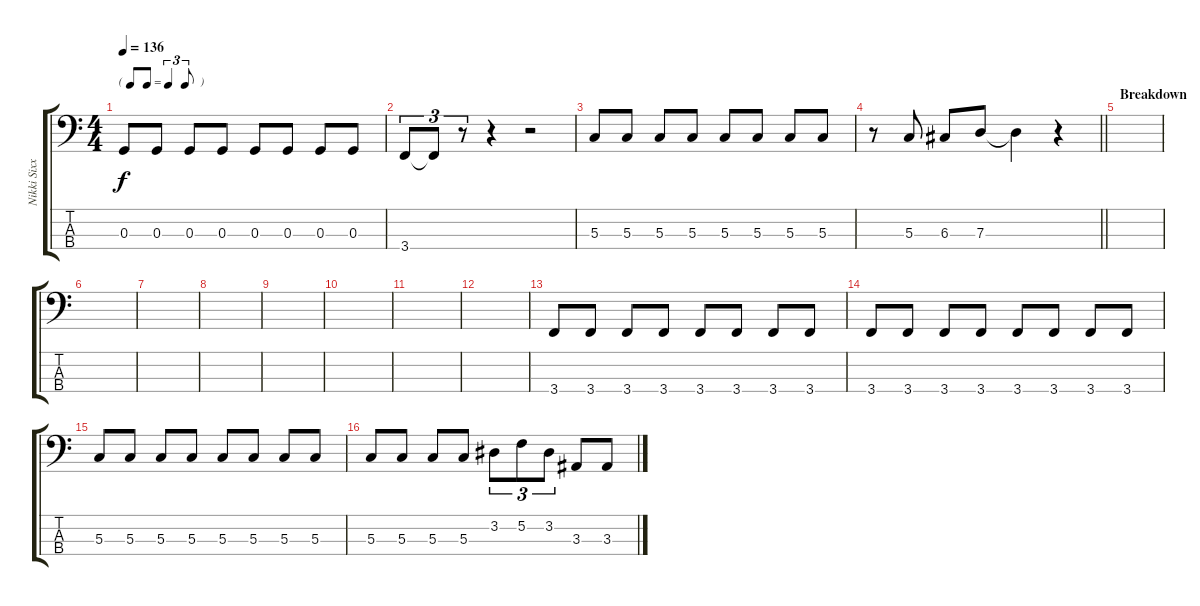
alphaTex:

\track ("Nikki Sixx" "Nikki Sixx") {instrument electricbassfinger}
\staff {score tabs}
\tuning (F2 C2 G1 D1) {hide}
\ts (4 4)
\tf triplet8th
\tempo 136
\clef f4
\ks c
0.3.8{dy f} 0.3.8 0.3.8 0.3.8 0.3.8 0.3.8 0.3.8 0.3.8 |
3.4.8{tu (3 2)} 3.4{t}.8{tu (3 2)} r.8{tu (3 2)} r.4 r.2 |
5.3.8 5.3.8 5.3.8 5.3.8 5.3.8 5.3.8 5.3.8 5.3.8 |
\barLineRight lightlight
r.8 5.3.8 6.3.8 7.3.8 7.3{t}.4 r.4 |
\section ("" "Breakdown")
|
|
|
|
|
|
|
|
3.4.8 3.4.8 3.4.8 3.4.8 3.4.8 3.4.8 3.4.8 3.4.8 |
3.4.8 3.4.8 3.4.8 3.4.8 3.4.8 3.4.8 3.4.8 3.4.8 |
5.3.8 5.3.8 5.3.8 5.3.8 5.3.8 5.3.8 5.3.8 5.3.8 |
5.3.8 5.3.8 5.3.8 5.3.8 3.2.8{tu (3 2)} 5.2.8{tu (3 2)} 3.2.8{tu (3 2)} 3.3.8 3.3.8
